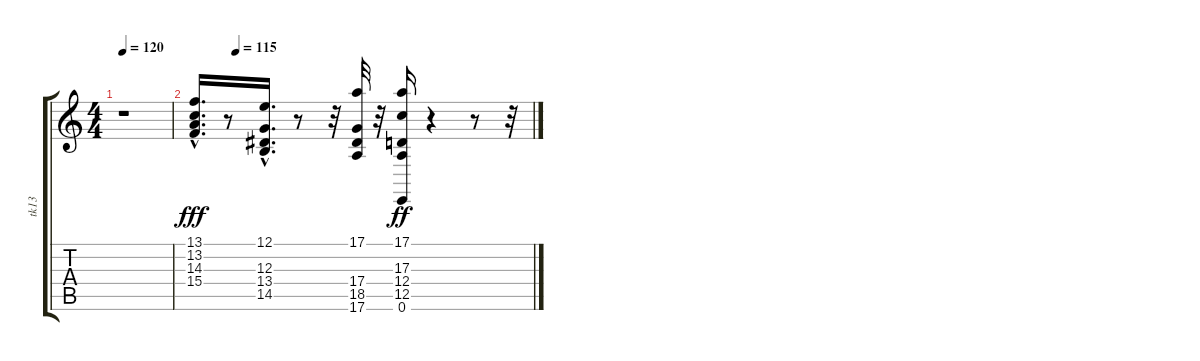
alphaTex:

\track ("tk13" "tk13") {instrument trumpet}
\staff {score tabs}
\tuning (E4 B3 G3 D3 A2 E2) {hide}
\ts (4 4)
\tempo 120
\clef g2
\ks c
r.1{dy fff} |
\tempo (115 0.125)
(13.1 13.2{hac} 14.3{hac} 15.4{hac}).16{d} r.8 (12.1 12.3 13.4 14.5{hac}).16{d} r.8 r.32 (17.1 17.4 18.5 17.6).32 r.32 (17.1 17.3 12.4 12.5 0.6).16{dy ff} r.4 r.8 r.32
